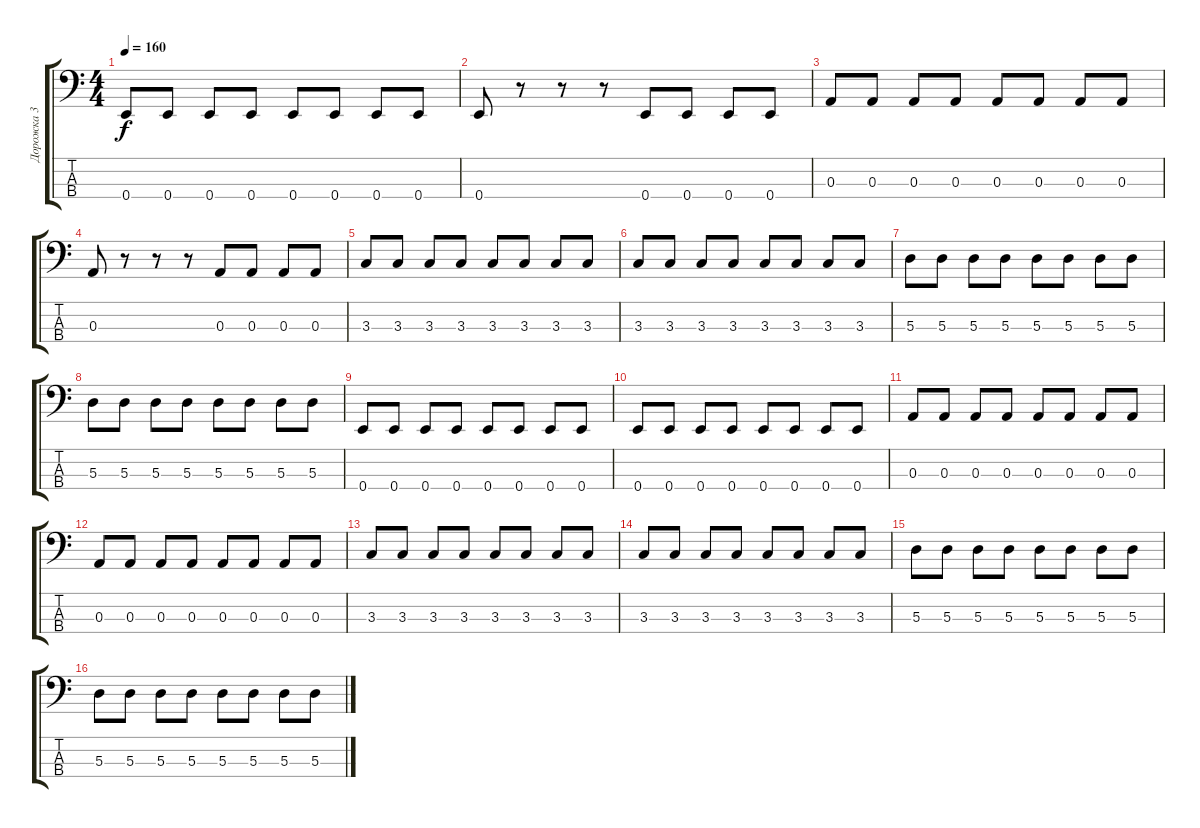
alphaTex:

\track ("Дорожка 3" "Дорожка 3") {instrument electricbassfinger}
\staff {score tabs}
\tuning (G2 D2 A1 E1) {hide}
\ts (4 4)
\tempo 160
\clef f4
\ks c
0.4.8{dy f} 0.4.8 0.4.8 0.4.8 0.4.8 0.4.8 0.4.8 0.4.8 |
0.4.8 r.8 r.8 r.8 0.4.8 0.4.8 0.4.8 0.4.8 |
0.3.8 0.3.8 0.3.8 0.3.8 0.3.8 0.3.8 0.3.8 0.3.8 |
0.3.8 r.8 r.8 r.8 0.3.8 0.3.8 0.3.8 0.3.8 |
3.3.8 3.3.8 3.3.8 3.3.8 3.3.8 3.3.8 3.3.8 3.3.8 |
3.3.8 3.3.8 3.3.8 3.3.8 3.3.8 3.3.8 3.3.8 3.3.8 |
5.3.8 5.3.8 5.3.8 5.3.8 5.3.8 5.3.8 5.3.8 5.3.8 |
5.3.8 5.3.8 5.3.8 5.3.8 5.3.8 5.3.8 5.3.8 5.3.8 |
0.4.8 0.4.8 0.4.8 0.4.8 0.4.8 0.4.8 0.4.8 0.4.8 |
0.4.8 0.4.8 0.4.8 0.4.8 0.4.8 0.4.8 0.4.8 0.4.8 |
0.3.8 0.3.8 0.3.8 0.3.8 0.3.8 0.3.8 0.3.8 0.3.8 |
0.3.8 0.3.8 0.3.8 0.3.8 0.3.8 0.3.8 0.3.8 0.3.8 |
3.3.8 3.3.8 3.3.8 3.3.8 3.3.8 3.3.8 3.3.8 3.3.8 |
3.3.8 3.3.8 3.3.8 3.3.8 3.3.8 3.3.8 3.3.8 3.3.8 |
5.3.8 5.3.8 5.3.8 5.3.8 5.3.8 5.3.8 5.3.8 5.3.8 |
5.3.8 5.3.8 5.3.8 5.3.8 5.3.8 5.3.8 5.3.8 5.3.8
